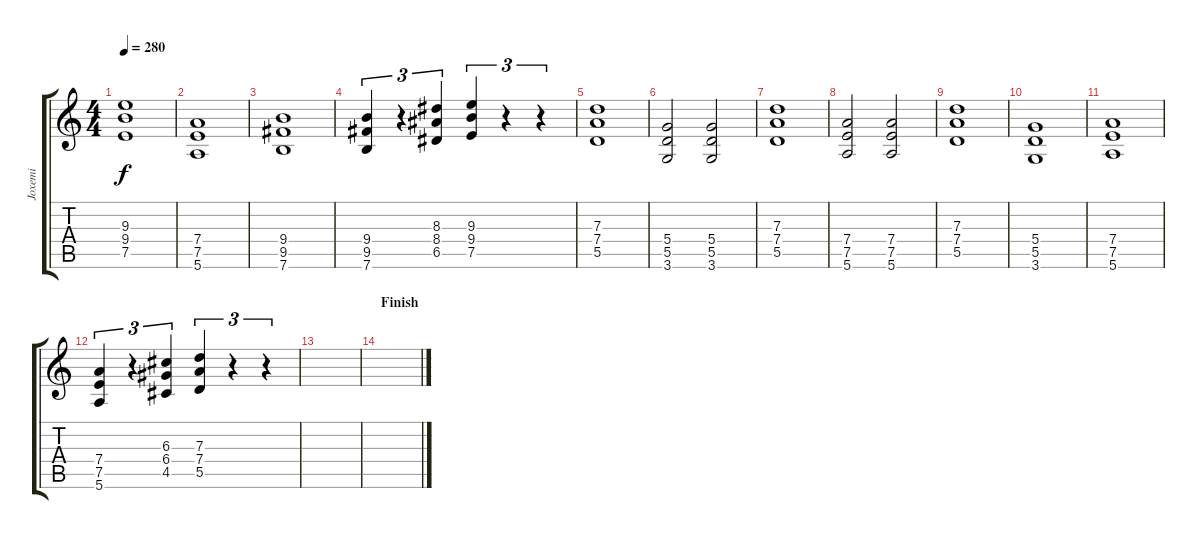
\track ("Joxemi" "Joxemi") {instrument overdrivenguitar}
\staff {score tabs}
\tuning (E4 B3 G3 D3 A2 E2) {hide}
\ts (4 4)
\tempo 280
\clef g2
\ks c
(9.3 9.4 7.5).1{dy f} |
(7.4 7.5 5.6).1 |
(9.4 9.5 7.6).1 |
(9.4 9.5 7.6).4{tu (3 2)} r.4{tu (3 2)} (8.3 8.4 6.5).4{tu (3 2)} (9.3 9.4 7.5).4{tu (3 2)} r.4{tu (3 2)} r.4{tu (3 2)} |
(7.3 7.4 5.5).1 |
(5.4 5.5 3.6).2 (5.4 5.5 3.6).2 |
(7.3 7.4 5.5).1 |
(7.4 7.5 5.6).2 (7.4 7.5 5.6).2 |
(7.3 7.4 5.5).1 |
(5.4 5.5 3.6).1 |
(7.4 7.5 5.6).1 |
(7.4 7.5 5.6).4{tu (3 2)} r.4{tu (3 2)} (6.3 6.4 4.5).4{tu (3 2)} (7.3 7.4 5.5).4{tu (3 2)} r.4{tu (3 2)} r.4{tu (3 2)} |
|
\section ("" "Finish")
